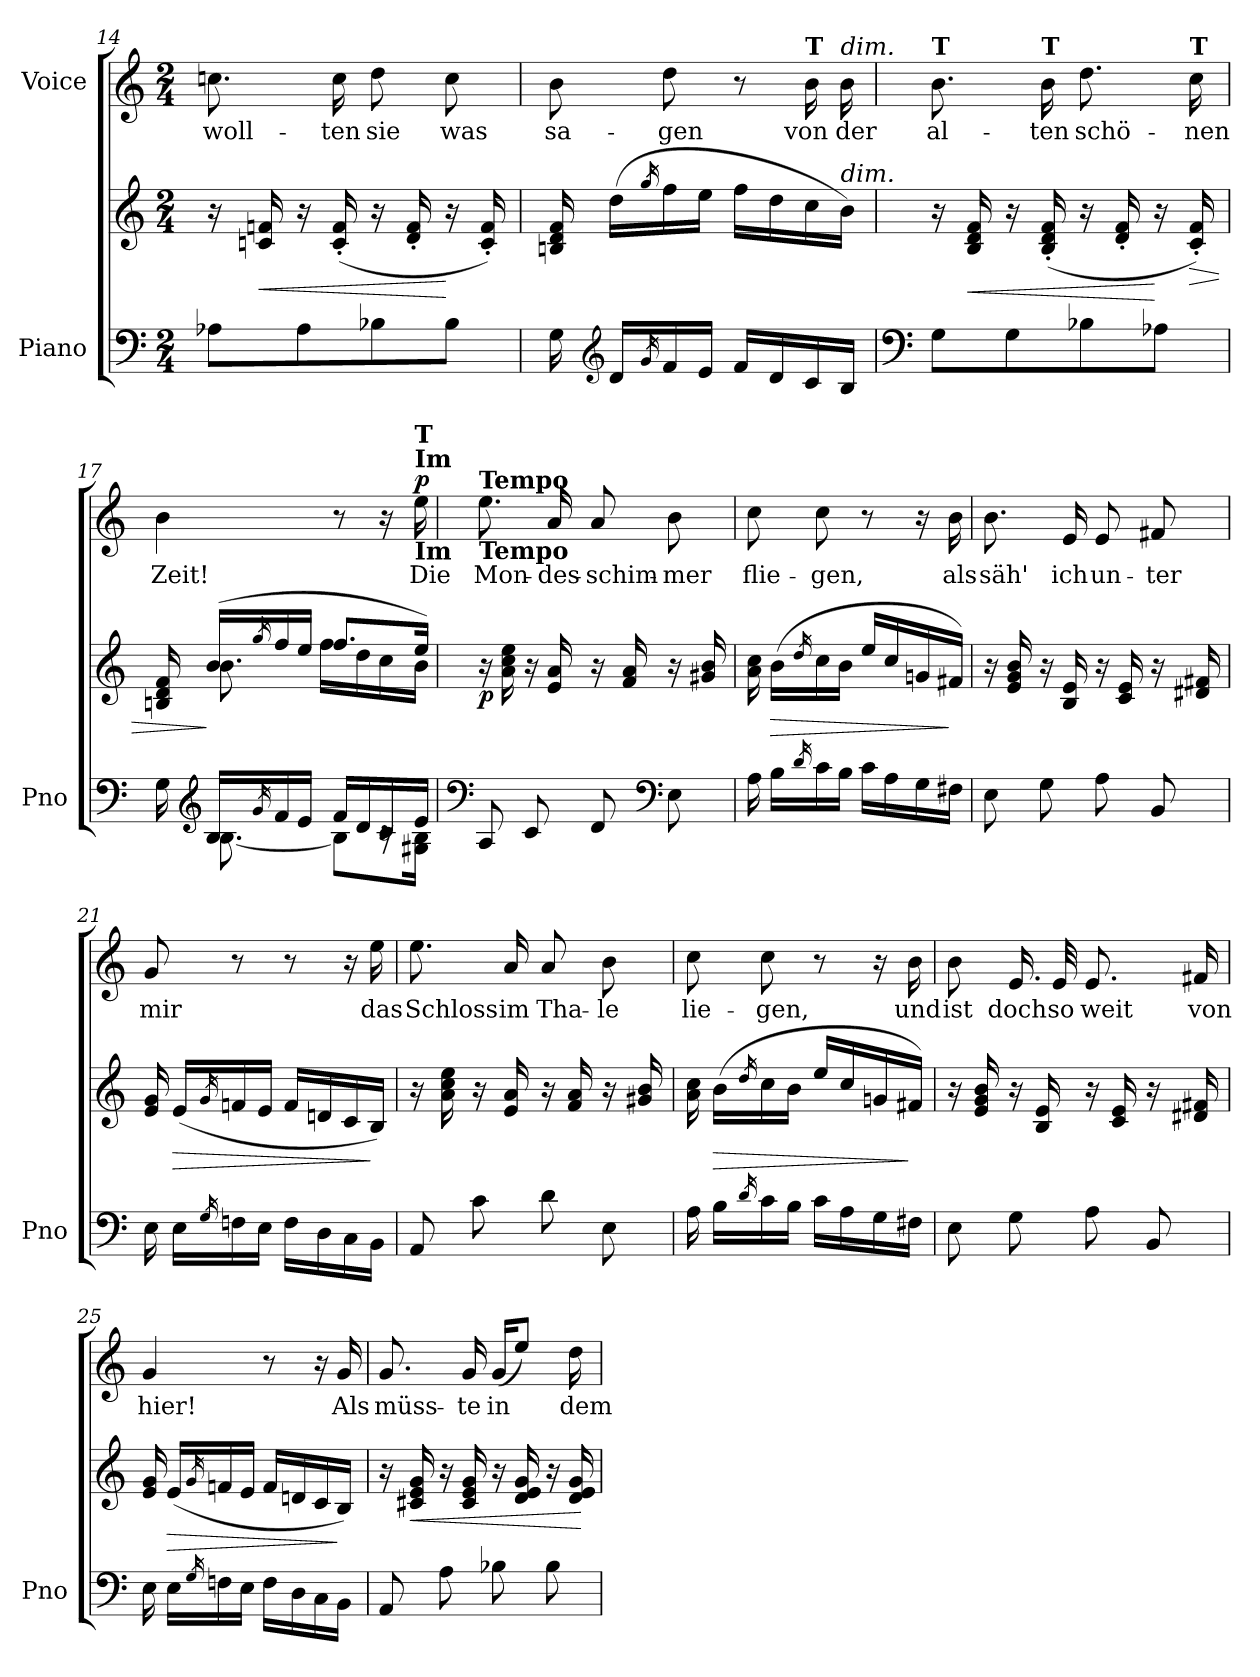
**kern	**kern	**dynam	**kern	**text	**dynam
*part2	*part2	*part2	*part1	*part1	*part1
*staff3	*staff2	*staff2/3	*staff1	*staff1	*staff1
*I"Piano	*	*	*I"Voice	*	*
*I'Pno	*	*	*	*	*
!!LO:PB:g=z
*clefF4	*clefG2	*	*clefG2	*	*
*k[]	*k[]	*	*k[]	*	*
*M2/4	*M2/4	*	*M2/4	*	*
=14	=14	=14	=14	=14	=14
!	!	!	!	!LO:LY:b	!
8A-X\L	16r	.	8.ccn\	woll-	.
!	!	!LO:HP:b	!	!	!
.	16cn/ 16fn/	<	.	.	.
8A-\	16r	.	.	.	.
!	!	!	!	!LO:LY:b	!
.	(>16c/' 16f/'	.	16cc\	-ten	.
!	!	!	!	!LO:LY:b	!
8B-X\	16r	.	8dd\	sie	.
.	16d/' 16f/'	.	.	.	.
!	!	!	!	!LO:LY:b	!
8B-\J	16r	[	8cc\	was	.
.	16c/' 16f/')	.	.	.	.
=15	=15	=15	=15	=15	=15
!	!	!	!	!LO:LY:b	!
16G\	16Bn/ 16d/ 16f/	.	8b\	sa-	.
*clefG2	*	*	*	*	*
16d/LL	(>16dd\LL	.	.	.	.
16qg/	16qgg/	.	.	.	.
!	!	!	!	!LO:LY:b	!
16f/	16ff\	.	8dd\	-gen	.
16e/JJ	16ee\JJ	.	.	.	.
16f/LL	16ff\LL	.	8r	.	.
16d/	16dd\	.	.	.	.
!	!	!	!LO:TX:a:B:t=T	!	!
!	!	!	!	!LO:LY:b	!
16c/	16cc\	.	16b\	von	.
!	!	!	!LO:TX:a:i:t=dim.	!	!
!	!LO:TX:a:i:t=dim.	!	!	!	!
!	!	!	!	!LO:LY:b	!
16B/JJ	16b\JJ)	.	16b\	der	.
=16	=16	=16	=16	=16	=16
*clefF4	*	*	*	*	*
!	!	!	!LO:TX:a:B:t=T	!	!
!	!	!	!	!LO:LY:b	!
8G\L	16r	.	8.b\	al-	.
!	!	!LO:HP:b	!	!	!
.	16B/ 16d/ 16f/	<	.	.	.
8G\	16r	.	.	.	.
!	!	!	!LO:TX:a:B:t=T	!	!
!	!	!	!	!LO:LY:b	!
.	(>16B/' 16d/' 16f/'	.	16b\	-ten	.
!	!	!	!	!LO:LY:b	!
8B-X\	16r	.	8.dd\	schö-	.
.	16d/' 16f/'	.	.	.	.
8A-X\J	16r	[	.	.	.
!	!	!	!LO:TX:a:B:t=T	!	!
!	!	!LO:HP:b	!	!LO:LY:b	!
.	16c/' 16f/')	>	16cc\	-nen	.
=17	=17	=17	=17	=17	=17
*^	*^	*	*	*	*
!	!	!	!	!	!	!LO:LY:b	!
16G\	16ryy	16Bn/ 16d/ 16f/	16ryy	.	4b\	Zeit!	.
*clefG2	*	*	*	*	*	*	*
!LO:N:head=solid	!	!LO:N:head=solid	!	!	!	!	!
16B/LL	[8.B\	(>16b/LL	8.b\	]	.	.	.
16qg/	.	16qgg/	.	.	.	.	.
16f/	.	16ff/	.	.	.	.	.
16e/JJ	.	16ee/JJ	.	.	.	.	.
!	!	!	!LO:N:head=solid	!	!	!	!
16f/LL	8B\L]	8.ff/L	16ff\LL	.	8r	.	.
16d/	.	.	16dd\	.	.	.	.
16c/	16rc	.	16cc\	.	16r	.	.
!	!	!	!	!	!LO:TX:b:B:t=Im	!	!
!	!	!	!	!	!LO:TX:B:t=Im	!	!
!	!	!	!	!	!LO:TX:a:B:t=T	!	!
!	!	!	!	!	!	!LO:LY:b	!LO:DY:a
16e/JJ	16G#X\ 16B\Jk	16ee/Jk)	16b\JJ	.	16ee\	Die	p
!!LO:PB:g=z
=18	=18	=18	=18	=18	=18	=18	=18
!	!	!	!	!	!LO:TX:b:B:t=Tempo	!	!
!	!	!	!	!	!LO:TX:B:t=Tempo	!	!
!	!	!	!	!LO:DY:b	!	!LO:LY:b	!
*v	*v	*	*	*	*	*	*
*	*v	*v	*	*	*	*
8A/	16r	p	8.ee\	Mon-	.
.	16a\ 16cc\ 16ee\	.	.	.	.
8c/	16r	.	.	.	.
!	!	!	!	!LO:LY:b	!
.	16e/ 16a/	.	16a/	-des-	.
!	!	!	!	!LO:LY:b	!
8d/	16r	.	8a/	-schim-	.
.	16f/ 16a/	.	.	.	.
*clefF4	*	*	*	*	*
!	!	!	!	!LO:LY:b	!
8E\	16r	.	8b\	-mer	.
.	16g#X/ 16b/	.	.	.	.
=19	=19	=19	=19	=19	=19
!	!	!	!	!LO:LY:b	!
16A\	16a\ 16cc\	.	8cc\	flie-	.
!	!	!LO:HP:b	!	!	!
16B\LL	(>16b\LL	>	.	.	.
16qd/	16qdd/	.	.	.	.
!	!	!	!	!LO:LY:b	!
16c\	16cc\	.	8cc\	-gen,	.
16B\JJ	16b\JJ	.	.	.	.
16c\LL	16ee/LL	.	8r	.	.
16A\	16cc/	.	.	.	.
16G\	16gn/	.	16r	.	.
!	!	!	!	!LO:LY:b	!
16F#X\JJ	16f#X/JJ)	]	16b\	als	.
=20	=20	=20	=20	=20	=20
!	!	!	!	!LO:LY:b	!
8E\	16r	.	8.b\	säh'	.
.	16e/ 16g/ 16b/	.	.	.	.
8G\	16r	.	.	.	.
!	!	!	!	!LO:LY:b	!
.	16B/ 16e/	.	16e/	ich	.
!	!	!	!	!LO:LY:b	!
8A\	16r	.	8e/	un-	.
.	16c/ 16e/	.	.	.	.
!	!	!	!	!LO:LY:b	!
8BB/	16r	.	8f#X/	-ter	.
.	16d#X/ 16f#X/	.	.	.	.
=21	=21	=21	=21	=21	=21
!	!	!	!	!LO:LY:b	!
16E\	16e/ 16g/	.	8g/	mir	.
!	!	!LO:HP:b	!	!	!
16E\LL	(<16e/LL	>	.	.	.
16qG/	16qg/	.	.	.	.
16Fn\	16fn/	.	8r	.	.
16E\JJ	16e/JJ	.	.	.	.
16F\LL	16f/LL	.	8r	.	.
16D\	16dn/	.	.	.	.
16C\	16c/	.	16r	.	.
!	!	!	!	!LO:LY:b	!
16BB\JJ	16B/JJ)	]	16ee\	das	.
=22	=22	=22	=22	=22	=22
!	!	!	!	!LO:LY:b	!
8AA/	16r	.	8.ee\	Schloss	.
.	16a\ 16cc\ 16ee\	.	.	.	.
8c\	16r	.	.	.	.
!	!	!	!	!LO:LY:b	!
.	16e/ 16a/	.	16a/	im	.
!	!	!	!	!LO:LY:b	!
8d\	16r	.	8a/	Tha-	.
.	16f/ 16a/	.	.	.	.
!	!	!	!	!LO:LY:b	!
8E\	16r	.	8b\	-le	.
.	16g#X/ 16b/	.	.	.	.
!!LO:LB:g=z
=23	=23	=23	=23	=23	=23
!	!	!	!	!LO:LY:b	!
16A\	16a\ 16cc\	.	8cc\	lie-	.
!	!	!LO:HP:b	!	!	!
16B\LL	(>16b\LL	>	.	.	.
16qd/	16qdd/	.	.	.	.
!	!	!	!	!LO:LY:b	!
16c\	16cc\	.	8cc\	-gen,	.
16B\JJ	16b\JJ	.	.	.	.
16c\LL	16ee/LL	.	8r	.	.
16A\	16cc/	.	.	.	.
16G\	16gn/	.	16r	.	.
!	!	!	!	!LO:LY:b	!
16F#X\JJ	16f#X/JJ)	]	16b\	und	.
=24	=24	=24	=24	=24	=24
!	!	!	!	!LO:LY:b	!
8E\	16r	.	8b\	ist	.
.	16e/ 16g/ 16b/	.	.	.	.
!	!	!	!	!LO:LY:b	!
8G\	16r	.	16.e/	doch	.
.	16B/ 16e/	.	.	.	.
!	!	!	!	!LO:LY:b	!
.	.	.	32e/	so	.
!	!	!	!	!LO:LY:b	!
8A\	16r	.	8.e/	weit	.
.	16c/ 16e/	.	.	.	.
8BB/	16r	.	.	.	.
!	!	!	!	!LO:LY:b	!
.	16d#X/ 16f#X/	.	16f#X/	von	.
=25	=25	=25	=25	=25	=25
!	!	!	!	!LO:LY:b	!
16E\	16e/ 16g/	.	4g/	hier!	.
!	!	!LO:HP:b	!	!	!
16E\LL	(<16e/LL	>	.	.	.
16qG/	16qg/	.	.	.	.
16Fn\	16fn/	.	.	.	.
16E\JJ	16e/JJ	.	.	.	.
16F\LL	16f/LL	.	8r	.	.
16D\	16dn/	.	.	.	.
16C\	16c/	.	16r	.	.
!	!	!	!	!LO:LY:b	!
16BB\JJ	16B/JJ)	]	16g/	Als	.
=26	=26	=26	=26	=26	=26
!	!	!	!	!LO:LY:b	!
8AA/	16r	.	8.g/	müss-	.
!	!	!LO:HP:b	!	!	!
.	16c#X/ 16e/ 16g/	<	.	.	.
8A\	16r	.	.	.	.
!	!	!	!	!LO:LY:b	!
.	16c#/ 16e/ 16g/	.	16g/	-te	.
!	!	!	!	!LO:LY:b	!
8B-X\	16r	.	(<16g/KL	in	.
.	16d/ 16e/ 16g/	.	8ee/J)	.	.
8B-\	16r	.	.	.	.
!	!	!	!	!LO:LY:b	!
.	16d/ 16e/ 16g/	.	16dd\	dem	.
.	.	[	.	.	.
=	=	=	=	=	=
*-	*-	*-	*-	*-	*-
